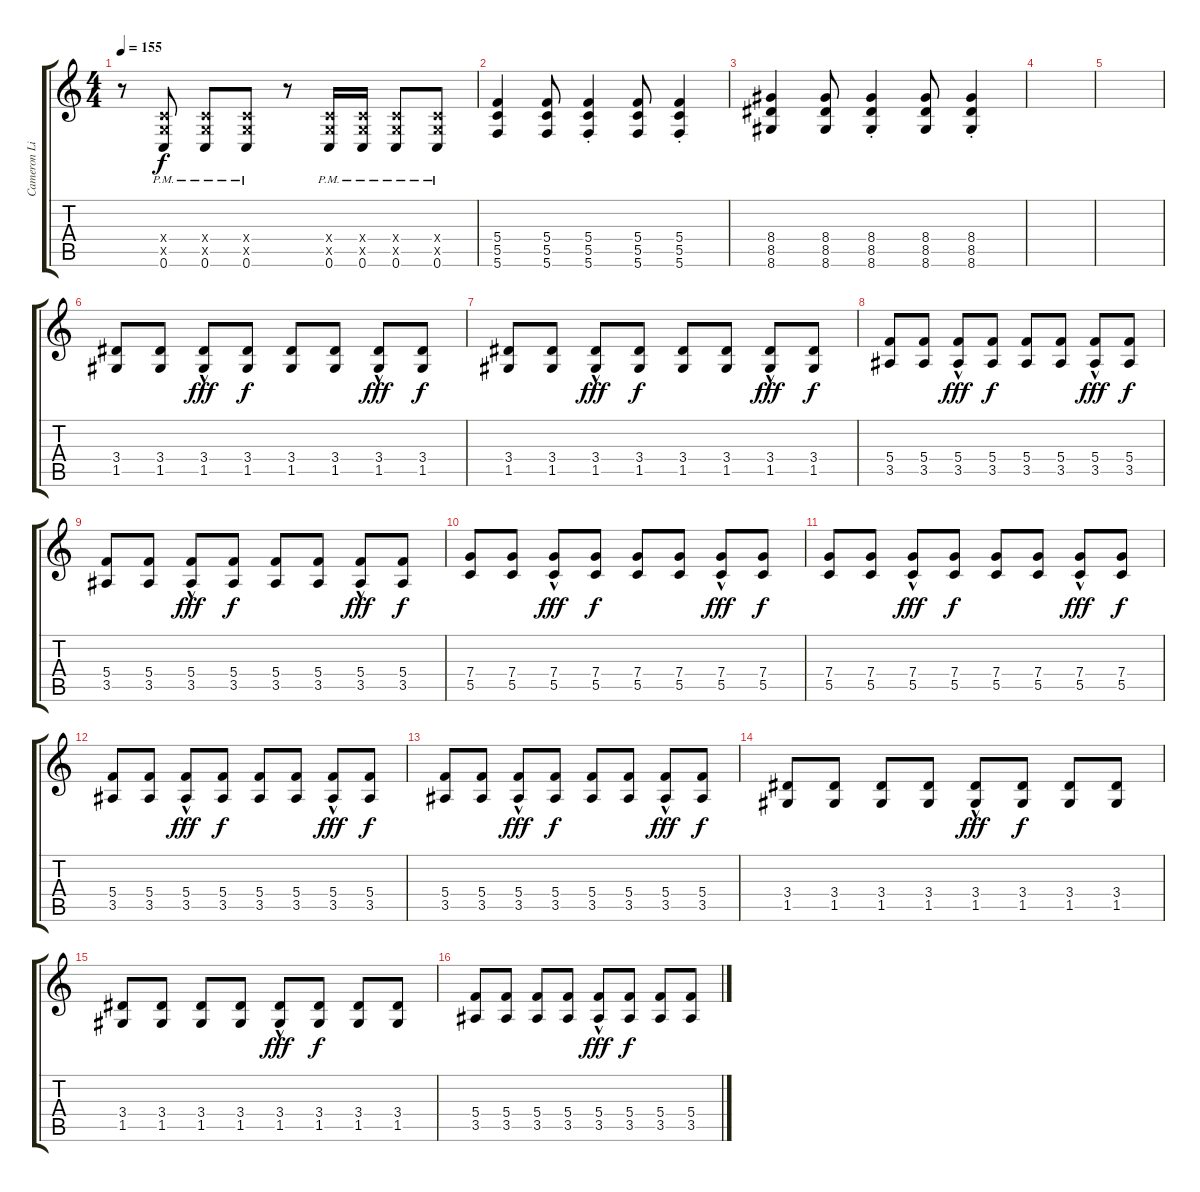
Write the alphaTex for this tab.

\track ("Cameron Liddel" "Cameron Li") {instrument acousticguitarsteel}
\staff {score tabs}
\tuning (D4 A3 F3 C3 G2 C2) {hide}
\ts (4 4)
\tempo 155
\clef g2
\ks c
r.8{dy f} (0.4{x} 0.5{x} 0.6{pm}).8 (0.4{x} 0.5{x} 0.6{pm}).8 (0.4{x} 0.5{x} 0.6{pm}).8 r.8 (0.4{x} 0.5{x} 0.6{pm}).16 (0.4{x} 0.5{x} 0.6{pm}).16 (0.4{x} 0.5{x} 0.6{pm}).8 (0.4{x} 0.5{x} 0.6{pm}).8 |
(5.4 5.5 5.6).4 (5.4 5.5 5.6).8 (5.4{st} 5.5{st} 5.6{st}).4 (5.4 5.5 5.6).8 (5.4{st} 5.5{st} 5.6{st}).4 |
(8.4 8.5 8.6).4 (8.4 8.5 8.6).8 (8.4{st} 8.5{st} 8.6{st}).4 (8.4 8.5 8.6).8 (8.4{st} 8.5{st} 8.6{st}).4 |
|
|
(3.4 1.5).8 (3.4 1.5).8 (3.4{hac} 1.5{hac}).8{dy fff} (3.4 1.5).8{dy f} (3.4 1.5).8 (3.4 1.5).8 (3.4{hac} 1.5{hac}).8{dy fff} (3.4 1.5).8{dy f} |
(3.4 1.5).8 (3.4 1.5).8 (3.4{hac} 1.5{hac}).8{dy fff} (3.4 1.5).8{dy f} (3.4 1.5).8 (3.4 1.5).8 (3.4{hac} 1.5{hac}).8{dy fff} (3.4 1.5).8{dy f} |
(5.4 3.5).8 (5.4 3.5).8 (5.4{hac} 3.5{hac}).8{dy fff} (5.4 3.5).8{dy f} (5.4 3.5).8 (5.4 3.5).8 (5.4{hac} 3.5{hac}).8{dy fff} (5.4 3.5).8{dy f} |
(5.4 3.5).8 (5.4 3.5).8 (5.4{hac} 3.5{hac}).8{dy fff} (5.4 3.5).8{dy f} (5.4 3.5).8 (5.4 3.5).8 (5.4{hac} 3.5{hac}).8{dy fff} (5.4 3.5).8{dy f} |
(7.4 5.5).8 (7.4 5.5).8 (7.4{hac} 5.5{hac}).8{dy fff} (7.4 5.5).8{dy f} (7.4 5.5).8 (7.4 5.5).8 (7.4{hac} 5.5{hac}).8{dy fff} (7.4 5.5).8{dy f} |
(7.4 5.5).8 (7.4 5.5).8 (7.4{hac} 5.5{hac}).8{dy fff} (7.4 5.5).8{dy f} (7.4 5.5).8 (7.4 5.5).8 (7.4{hac} 5.5{hac}).8{dy fff} (7.4 5.5).8{dy f} |
(5.4 3.5).8 (5.4 3.5).8 (5.4{hac} 3.5{hac}).8{dy fff} (5.4 3.5).8{dy f} (5.4 3.5).8 (5.4 3.5).8 (5.4{hac} 3.5{hac}).8{dy fff} (5.4 3.5).8{dy f} |
(5.4 3.5).8 (5.4 3.5).8 (5.4{hac} 3.5{hac}).8{dy fff} (5.4 3.5).8{dy f} (5.4 3.5).8 (5.4 3.5).8 (5.4{hac} 3.5{hac}).8{dy fff} (5.4 3.5).8{dy f} |
(3.4 1.5).8 (3.4 1.5).8 (3.4 1.5).8 (3.4 1.5).8 (3.4{hac} 1.5{hac}).8{dy fff} (3.4 1.5).8{dy f} (3.4 1.5).8 (3.4 1.5).8 |
(3.4 1.5).8 (3.4 1.5).8 (3.4 1.5).8 (3.4 1.5).8 (3.4{hac} 1.5{hac}).8{dy fff} (3.4 1.5).8{dy f} (3.4 1.5).8 (3.4 1.5).8 |
(5.4 3.5).8 (5.4 3.5).8 (5.4 3.5).8 (5.4 3.5).8 (5.4{hac} 3.5{hac}).8{dy fff} (5.4 3.5).8{dy f} (5.4 3.5).8 (5.4 3.5).8
